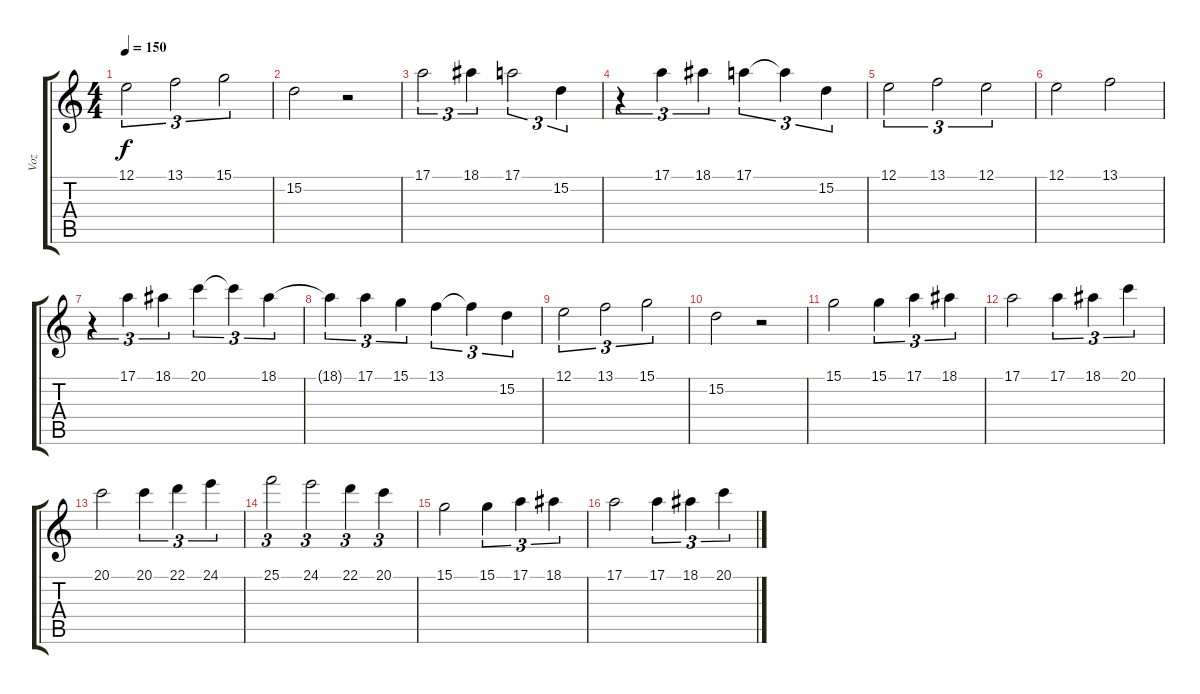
\track ("Voz" "Voz") {instrument pad4choir}
\staff {score tabs}
\tuning (E4 B3 G3 D3 A2 E2) {hide}
\ts (4 4)
\tempo 150
\clef g2
\ks c
12.1.2{tu (3 2) dy f} 13.1.2{tu (3 2)} 15.1.2{tu (3 2)} |
15.2.2 r.2 |
17.1.2{tu (3 2)} 18.1.4{tu (3 2)} 17.1.2{tu (3 2)} 15.2.4{tu (3 2)} |
r.4{tu (3 2)} 17.1.4{tu (3 2)} 18.1.4{tu (3 2)} 17.1.4{tu (3 2)} 17.1{t}.4{tu (3 2)} 15.2.4{tu (3 2)} |
12.1.2{tu (3 2)} 13.1.2{tu (3 2)} 12.1.2{tu (3 2)} |
12.1.2 13.1.2 |
r.4{tu (3 2)} 17.1.4{tu (3 2)} 18.1.4{tu (3 2)} 20.1.4{tu (3 2)} 20.1{t}.4{tu (3 2)} 18.1.4{tu (3 2)} |
18.1{t}.4{tu (3 2)} 17.1.4{tu (3 2)} 15.1.4{tu (3 2)} 13.1.4{tu (3 2)} 13.1{t}.4{tu (3 2)} 15.2.4{tu (3 2)} |
12.1.2{tu (3 2)} 13.1.2{tu (3 2)} 15.1.2{tu (3 2)} |
15.2.2 r.2 |
15.1.2 15.1.4{tu (3 2)} 17.1.4{tu (3 2)} 18.1.4{tu (3 2)} |
17.1.2 17.1.4{tu (3 2)} 18.1.4{tu (3 2)} 20.1.4{tu (3 2)} |
20.1.2 20.1.4{tu (3 2)} 22.1.4{tu (3 2)} 24.1.4{tu (3 2)} |
25.1.2{tu (3 2)} 24.1.2{tu (3 2)} 22.1.4{tu (3 2)} 20.1.4{tu (3 2)} |
15.1.2 15.1.4{tu (3 2)} 17.1.4{tu (3 2)} 18.1.4{tu (3 2)} |
17.1.2 17.1.4{tu (3 2)} 18.1.4{tu (3 2)} 20.1.4{tu (3 2)}
